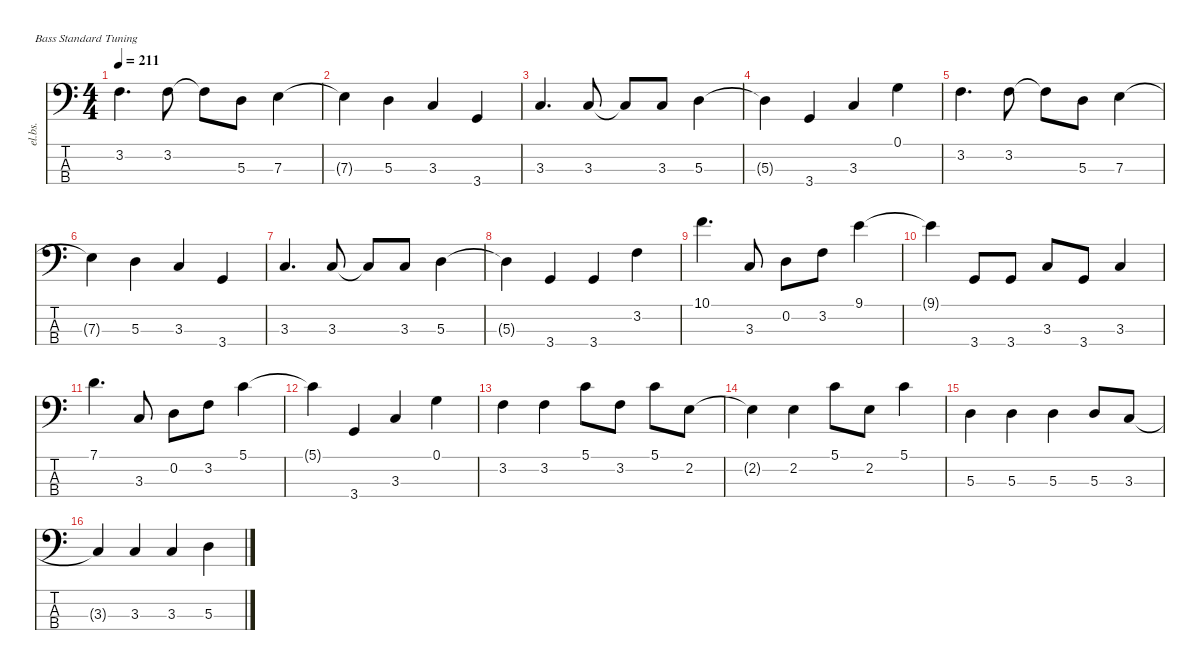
\defaultSystemsLayout 4
\hideDynamics
\bracketExtendMode nobrackets
\otherSystemsTrackNameOrientation horizontal
\track ("Bass" "el.bs.") {instrument electricbassfinger}
\staff {score tabs}
\tuning (G2 D2 A1 E1)
\ts (4 4)
\tempo 211
\clef f4
\ks c
3.2.4{d dy ff} 3.2.8 3.2{t}.8 5.3.8 7.3.4 |
7.3{t}.4 5.3.4 3.3.4 3.4.4 |
3.3.4{d} 3.3.8 3.3{t}.8 3.3.8 5.3.4 |
5.3{t}.4 3.4.4 3.3.4 0.1.4 |
3.2.4{d} 3.2.8 3.2{t}.8 5.3.8 7.3.4 |
7.3{t}.4 5.3.4 3.3.4 3.4.4 |
3.3.4{d} 3.3.8 3.3{t}.8 3.3.8 5.3.4 |
5.3{t}.4 3.4.4 3.4.4 3.2.4 |
10.1.4{d} 3.3.8 0.2.8 3.2.8 9.1.4 |
9.1{t}.4 3.4.8 3.4.8 3.3.8 3.4.8 3.3.4 |
7.1.4{d} 3.3.8 0.2.8 3.2.8 5.1.4 |
5.1{t}.4 3.4.4 3.3.4 0.1.4 |
3.2.4 3.2.4 5.1.8 3.2.8 5.1.8 2.2.8 |
2.2{t}.4 2.2.4 5.1.8 2.2.8 5.1.4 |
5.3.4 5.3.4 5.3.4 5.3.8 3.3.8 |
3.3{t}.4 3.3.4 3.3.4{dy fff} 5.3.4{dy ff}
